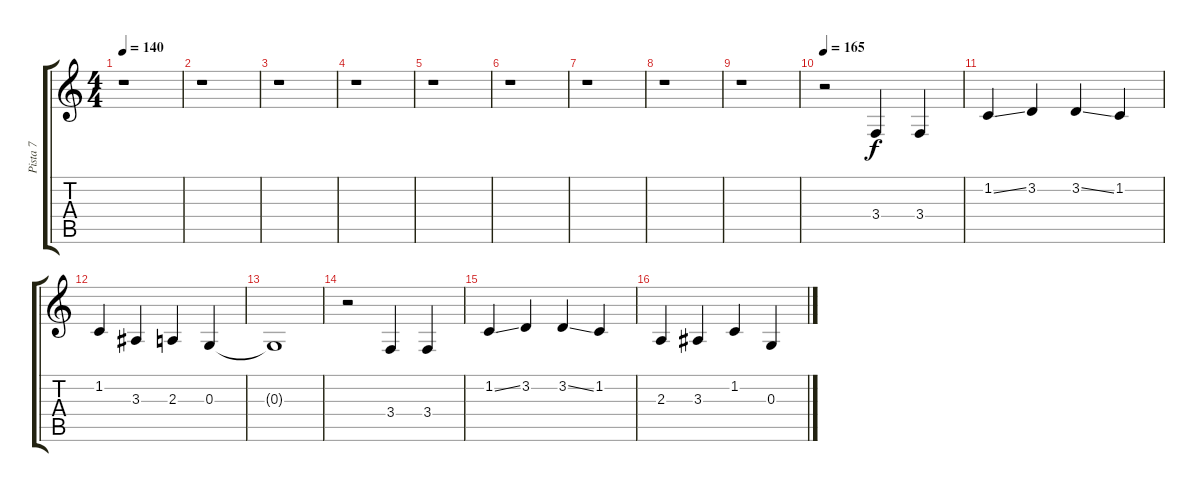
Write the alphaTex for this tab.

\track ("Pista 7" "Pista 7") {instrument electricgrandpiano}
\staff {score tabs}
\tuning (E4 B3 G3 D3 A2 E2) {hide}
\ts (4 4)
\tempo 140
\clef g2
\ks c
r.1{dy f instrument electricgrandpiano} |
r.1 |
r.1 |
r.1 |
r.1 |
r.1 |
r.1 |
r.1 |
r.1 |
\tempo 165
r.2 3.4.4 3.4.4 |
1.2{ss}.4 3.2.4 3.2{ss}.4 1.2.4 |
1.2.4 3.3.4 2.3.4 0.3.4 |
0.3{t}.1 |
r.2 3.4.4 3.4.4 |
1.2{ss}.4 3.2.4 3.2{ss}.4 1.2.4 |
2.3.4 3.3.4 1.2.4 0.3.4
